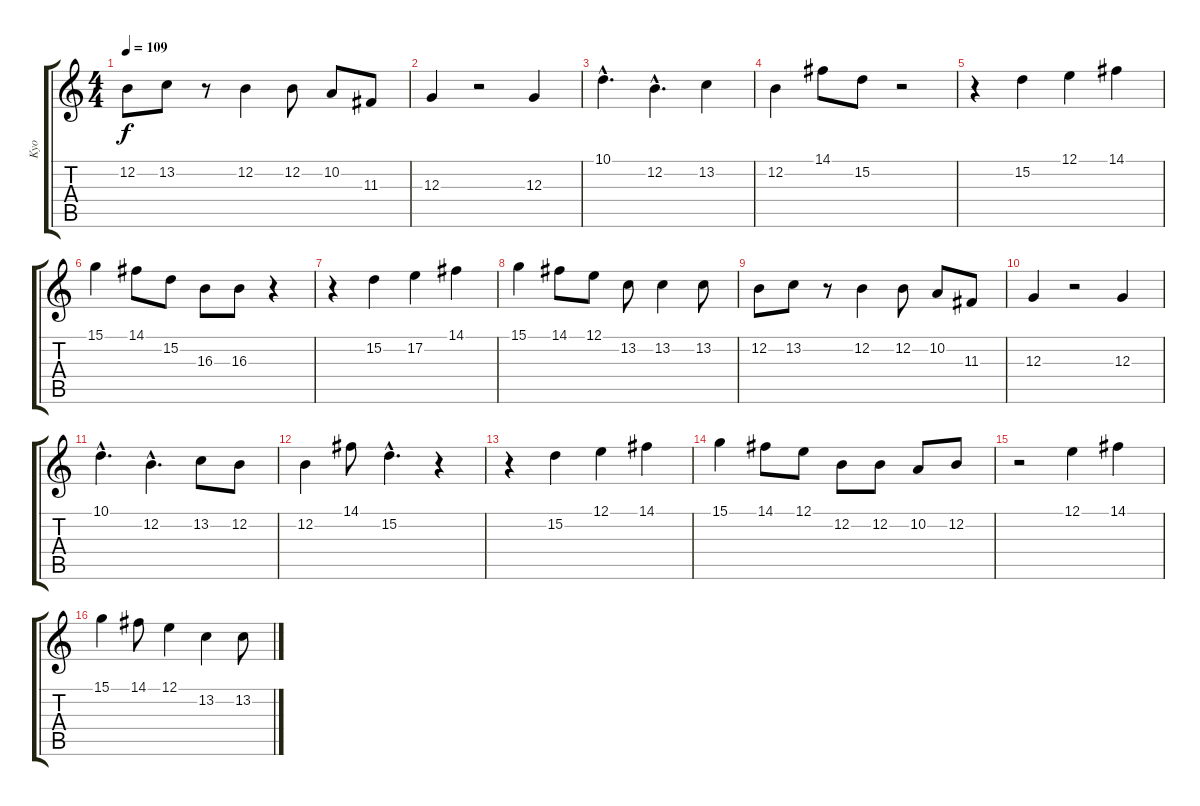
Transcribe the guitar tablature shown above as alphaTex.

\track ("Kyo" "Kyo") {instrument pad7halo}
\staff {score tabs}
\tuning (E4 B3 G3 D3 A2 E2) {hide}
\ts (4 4)
\tempo 109
\clef g2
\ks c
12.2.8{dy f} 13.2.8 r.8 12.2.4 12.2.8 10.2.8 11.3.8 |
12.3.4 r.2 12.3.4 |
10.1{hac}.4{d} 12.2{hac}.4{d} 13.2.4 |
12.2.4 14.1.8 15.2.8 r.2 |
r.4 15.2.4 12.1.4 14.1.4 |
15.1.4 14.1.8 15.2.8 16.3.8 16.3.8 r.4 |
r.4 15.2.4 17.2.4 14.1.4 |
15.1.4 14.1.8 12.1.8 13.2.8 13.2.4 13.2.8 |
12.2.8 13.2.8 r.8 12.2.4 12.2.8 10.2.8 11.3.8 |
12.3.4 r.2 12.3.4 |
10.1{hac}.4{d} 12.2{hac}.4{d} 13.2.8 12.2.8 |
12.2.4 14.1.8 15.2{hac}.4{d} r.4 |
r.4 15.2.4 12.1.4 14.1.4 |
15.1.4 14.1.8 12.1.8 12.2.8 12.2.8 10.2.8 12.2.8 |
r.2 12.1.4 14.1.4 |
15.1.4 14.1.8 12.1.4 13.2.4 13.2.8
